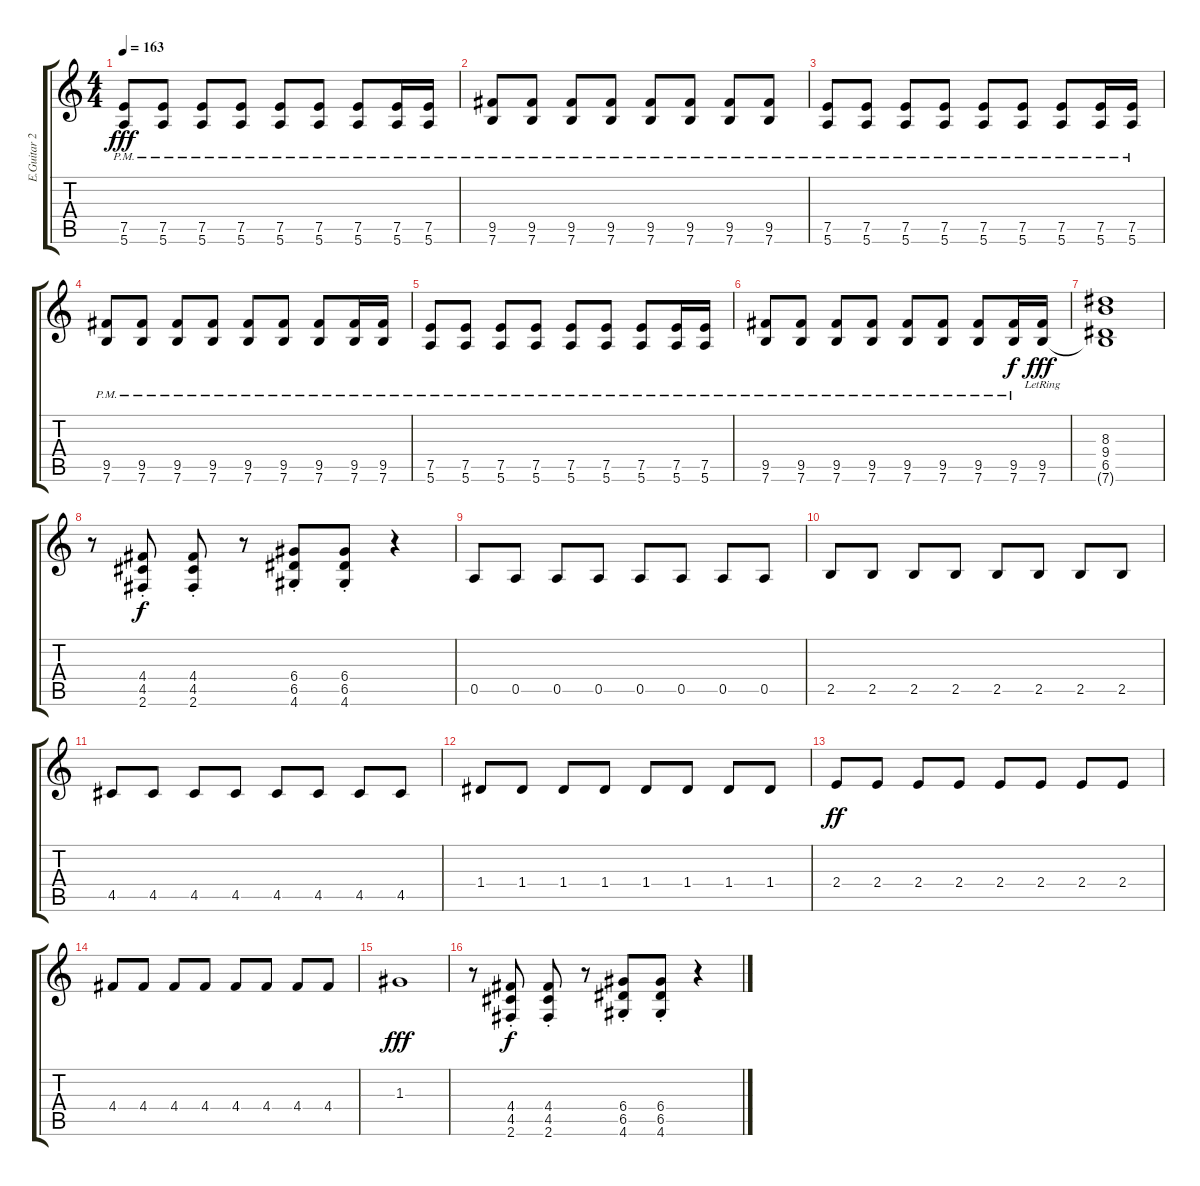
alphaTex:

\track ("E.Guitar 2" "E.Guitar 2") {instrument distortionguitar}
\staff {score tabs}
\tuning (E4 B3 G3 D3 A2 E2) {hide}
\ts (4 4)
\tempo 163
\clef g2
\ks c
(7.5{pm} 5.6{pm}).8{dy fff volume 14 instrument distortionguitar} (7.5{pm} 5.6{pm}).8 (7.5{pm} 5.6{pm}).8 (7.5{pm} 5.6{pm}).8 (7.5{pm} 5.6{pm}).8 (7.5{pm} 5.6{pm}).8 (7.5{pm} 5.6{pm}).8 (7.5{pm} 5.6{pm}).16 (7.5{pm} 5.6{pm}).16 |
(9.5{pm} 7.6{pm}).8 (9.5{pm} 7.6{pm}).8 (9.5{pm} 7.6{pm}).8 (9.5{pm} 7.6{pm}).8 (9.5{pm} 7.6{pm}).8 (9.5{pm} 7.6{pm}).8 (9.5{pm} 7.6{pm}).8 (9.5{pm} 7.6{pm}).8 |
(7.5{pm} 5.6{pm}).8 (7.5{pm} 5.6{pm}).8 (7.5{pm} 5.6{pm}).8 (7.5{pm} 5.6{pm}).8 (7.5{pm} 5.6{pm}).8 (7.5{pm} 5.6{pm}).8 (7.5{pm} 5.6{pm}).8 (7.5{pm} 5.6{pm}).16 (7.5{pm} 5.6{pm}).16 |
(9.5{pm} 7.6{pm}).8 (9.5{pm} 7.6{pm}).8 (9.5{pm} 7.6{pm}).8 (9.5{pm} 7.6{pm}).8 (9.5{pm} 7.6{pm}).8 (9.5{pm} 7.6{pm}).8 (9.5{pm} 7.6{pm}).8 (9.5{pm} 7.6{pm}).16 (9.5{pm} 7.6{pm}).16 |
(7.5{pm} 5.6{pm}).8 (7.5{pm} 5.6{pm}).8 (7.5{pm} 5.6{pm}).8 (7.5{pm} 5.6{pm}).8 (7.5{pm} 5.6{pm}).8 (7.5{pm} 5.6{pm}).8 (7.5{pm} 5.6{pm}).8 (7.5{pm} 5.6{pm}).16 (7.5{pm} 5.6{pm}).16 |
(9.5{pm} 7.6{pm}).8 (9.5{pm} 7.6{pm}).8 (9.5{pm} 7.6{pm}).8 (9.5{pm} 7.6{pm}).8 (9.5{pm} 7.6{pm}).8 (9.5{pm} 7.6{pm}).8 (9.5{pm} 7.6{pm}).8 (9.5{pm} 7.6{pm}).16{dy f} (9.5{lr} 7.6{lr}).16{dy fff volume 14 instrument distortionguitar} |
(8.3 9.4 6.5 7.6{t}).1 |
r.8 (4.4{st} 4.5{st} 2.6{st}).8{dy f volume 11} (4.4{st} 4.5{st} 2.6{st}).8 r.8 (6.4{st} 6.5{st} 4.6{st}).8 (6.4{st} 6.5{st} 4.6{st}).8 r.4 |
0.5.8{volume 12} 0.5.8 0.5.8 0.5.8 0.5.8 0.5.8 0.5.8 0.5.8 |
2.5.8 2.5.8 2.5.8 2.5.8 2.5.8 2.5.8 2.5.8 2.5.8 |
4.5.8 4.5.8 4.5.8 4.5.8 4.5.8 4.5.8 4.5.8 4.5.8 |
1.4.8 1.4.8 1.4.8 1.4.8 1.4.8 1.4.8 1.4.8 1.4.8 |
2.4.8{dy ff} 2.4.8 2.4.8 2.4.8 2.4.8 2.4.8 2.4.8 2.4.8 |
4.4.8 4.4.8 4.4.8 4.4.8 4.4.8 4.4.8 4.4.8 4.4.8 |
1.3.1{dy fff} |
r.8 (4.4{st} 4.5{st} 2.6{st}).8{dy f volume 11} (4.4{st} 4.5{st} 2.6{st}).8 r.8 (6.4{st} 6.5{st} 4.6{st}).8 (6.4{st} 6.5{st} 4.6{st}).8 r.4
